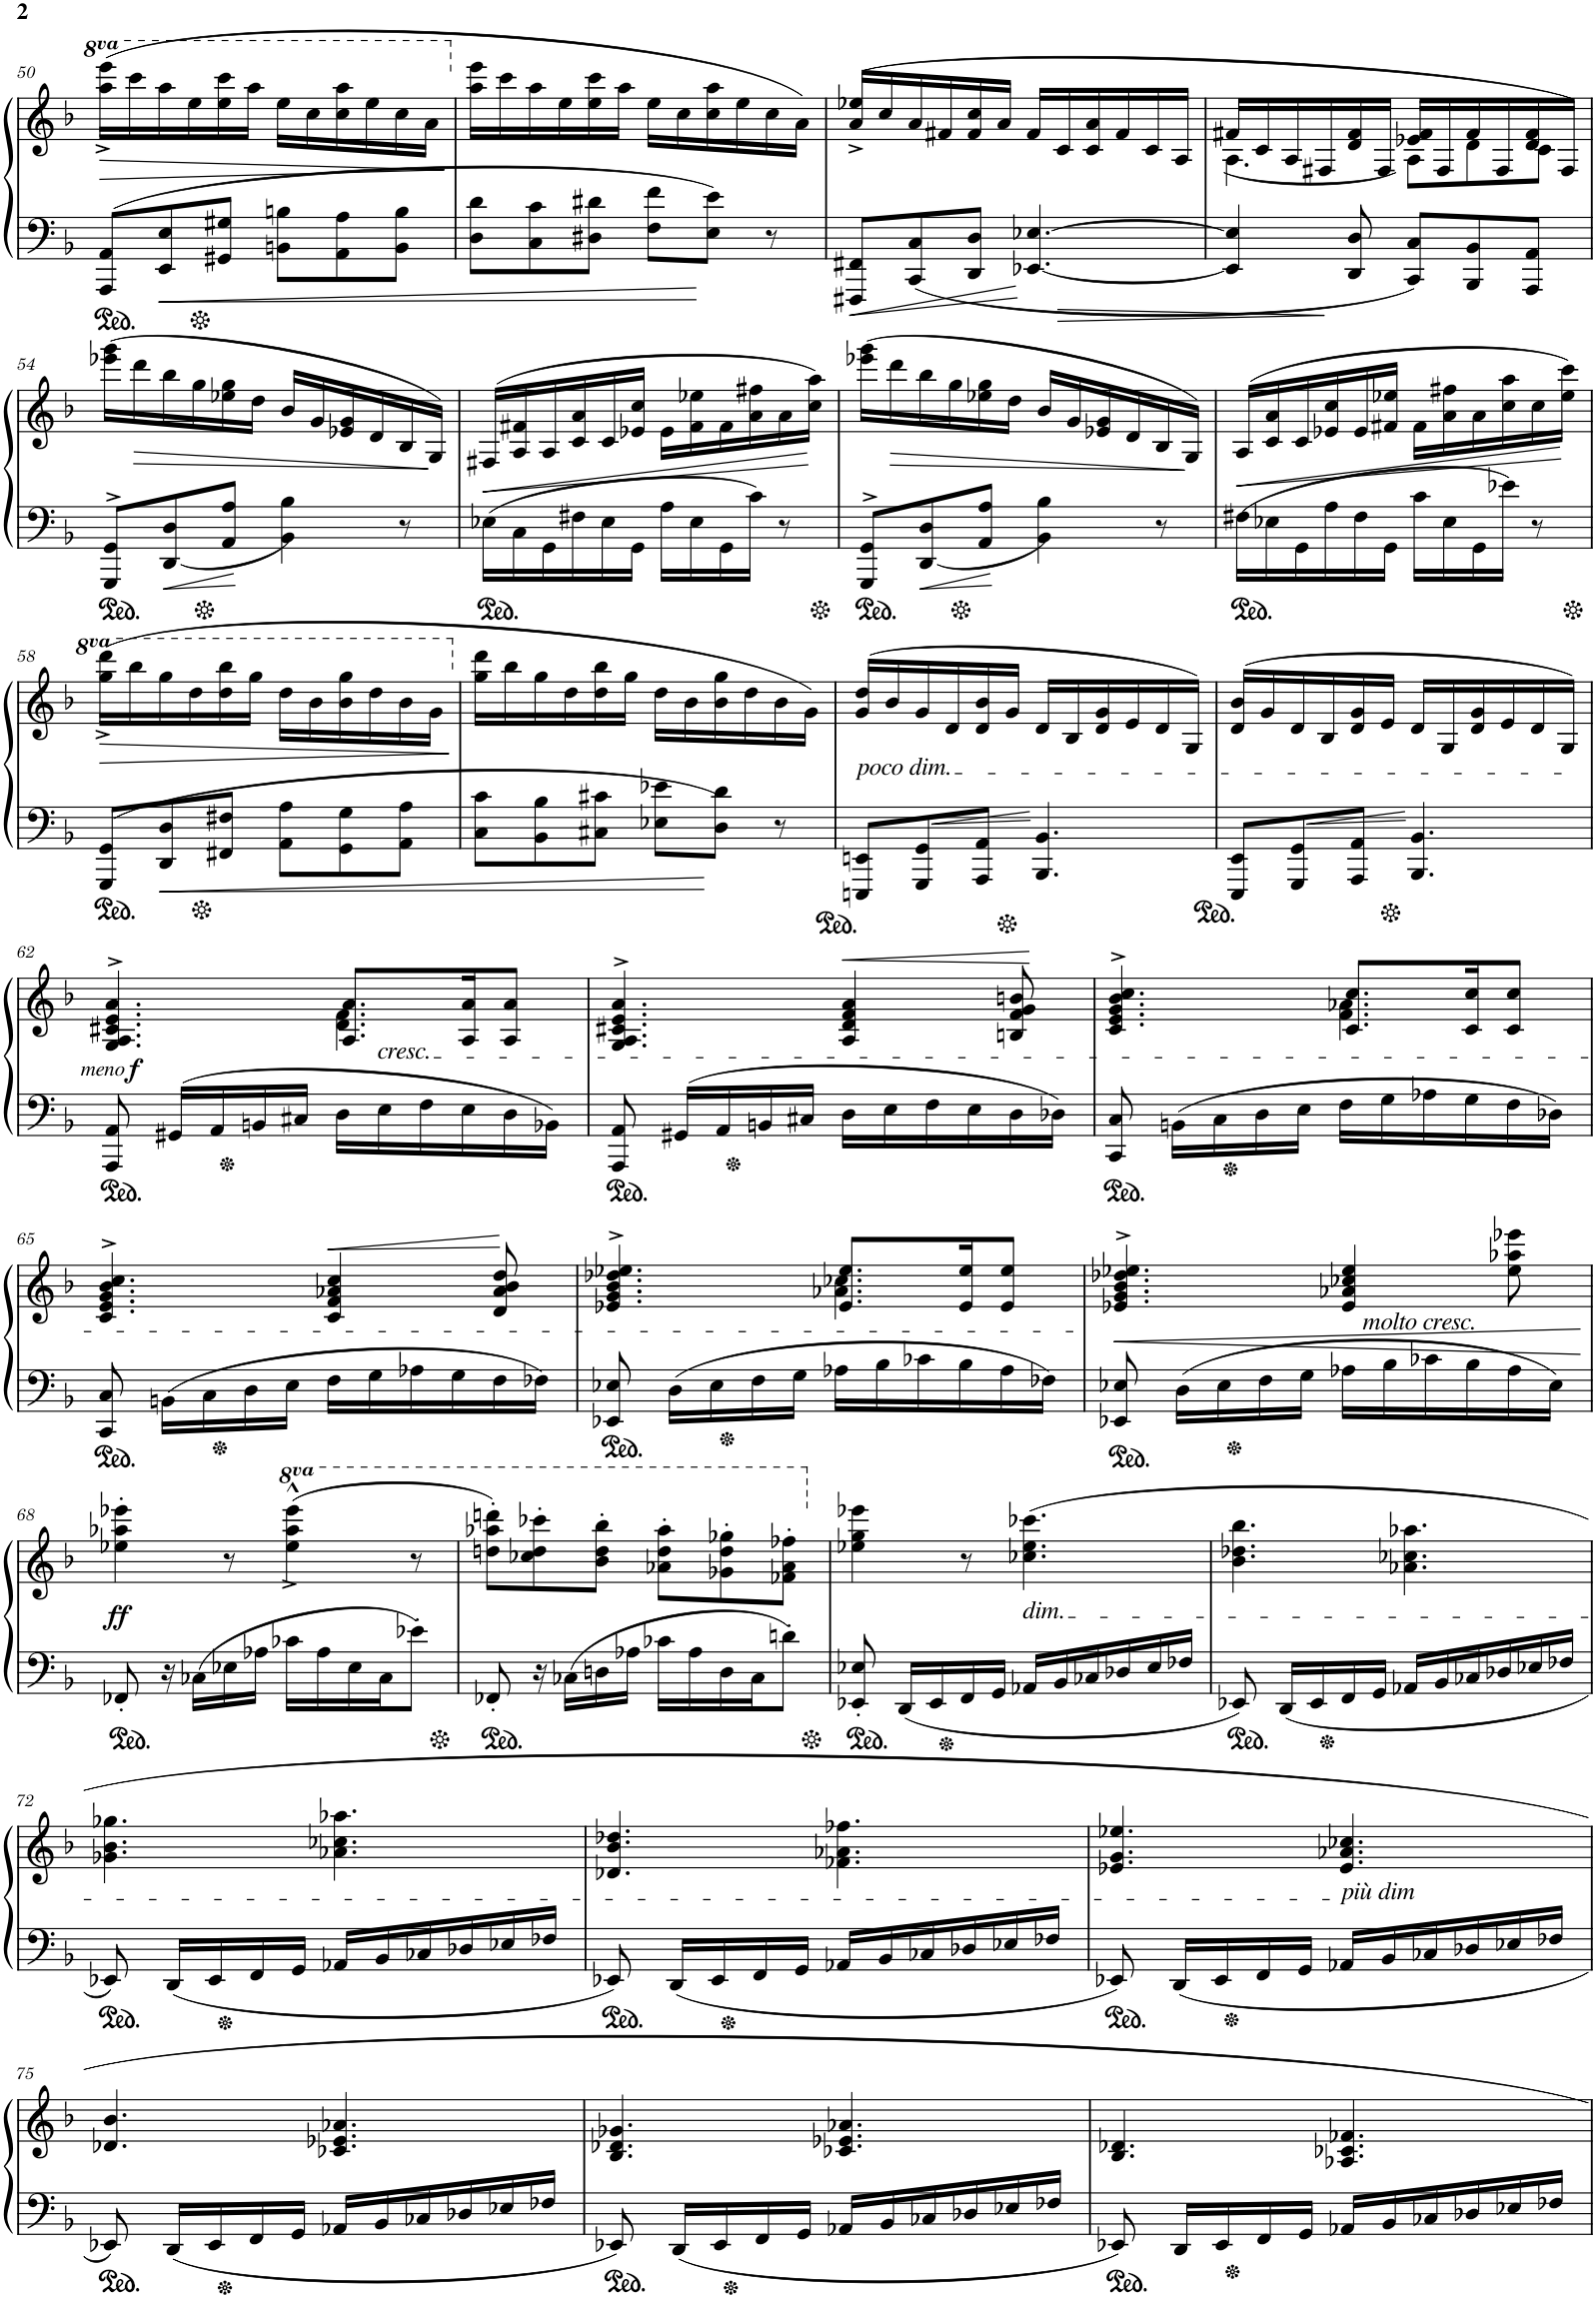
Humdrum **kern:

**kern	**kern	**dynam
*part1	*part1	*part1
*staff2	*staff1	*staff1/2
*I"Piano	*	*
*I'Pno.	*	*
!!LO:PB:g=z
*clefF4	*clefG2	*
*k[b-]	*k[b-]	*
*M6/8	*M6/8	*
*	*8va	*
=50	=50	=50
8AAA/^ 8AA/^L	(16aaa\^< 16eeee\^<LL	.
!	!	!LO:HP:b
.	16cccc\	>
8EE/^ 8E/^	16aaa\	.
.	16eee\	.
8GG#X/^ 8G#X/^J	16eee\ 16cccc\	.
.	16aaa\JJ	.
8BBn\^ 8Bn\^L	16eee\LL	.
.	16ccc\	.
8AA\^ 8A\^	16ccc\ 16aaa\	.
.	16eee\	.
8BB\^ 8B\^J	16ccc\	.
.	16aa\JJ	.
.	.	]
=51	=51	=51
*	*X8va	*
8D\^ 8d\^L	16aa\ 16eee\LL	.
.	16ccc\	.
8C\^ 8c\^	16aa\	.
.	16ee\	.
8D#X\^ 8d#X\^J	16ee\ 16ccc\	.
.	16aa\JJ	.
8F\^ 8f\^L	16ee\LL	.
.	16cc\	.
8E\^ 8e\^J	16cc\ 16aa\	.
.	16ee\	.
8r	16cc\	.
.	16a\JJ)	.
=52	=52	=52
8FFF#X/^ 8FF#X/^L	(16a/^ 16ee-X/^LL	.
.	16cc/	.
8CC/^ 8C/^	16a/	.
.	16f#X/	.
8DD/^ 8D/^J	16f#/ 16cc/	.
.	16a/JJ	.
[4.EE-X/^ [4.E-X/^	16f#/LL	.
.	16c/	.
.	16c/ 16a/	.
.	16f#/	.
.	16c/	.
.	16A/JJ	.
=53	=53	=53
*	*^	*
4EE-/]^ 4E-/]^	16f#X/LL	[4.A\	.
.	16c/	.	.
.	16A/	.	.
.	16F#X/	.	.
8DD/^ 8D/^	16d/ 16f#/	.	.
.	16F#/JJ	.	.
8CC/^ 8C/^L	16e-X/ 16f#/LL	8A\L]	.
.	16F#/	.	.
8BBB-/^ 8BB-/^	16f#/	8d\	.
.	16F#/	.	.
8AAA/^ 8AA/^J	16d/ 16f#/	8c\J	.
.	16F#/JJ)	.	.
*	*v	*v	*
!!LO:LB:g=z
=54	=54	=54
8GGG/^> 8GG/^>L	(16eee-X\^> 16ggg\^>LL	.
!	!	!LO:HP:b
.	16ddd\	>
8DD/^ 8D/^	16bb-\	.
.	16gg\	.
8AA/^ 8A/^J	16ee-X\ 16gg\	.
.	16dd\JJ	.
4BB-\^ 4B-\^	16b-/LL	.
.	16g/	.
.	16e-X/ 16g/	.
.	16d/	.
8r	16B-/	.
.	16G/JJ)	]
=55	=55	=55
!	!	!LO:HP:b
16E-X\LL	(16F#X/LL	<
16C\	16A/ 16f#X/	.
16GG\	16A/	.
16F#X\	16c/ 16a/	.
16E-\	16c/	.
16GG\JJ	16e-X/ 16cc/JJ	.
16A\LL	16e-\LL	.
16E-\	16f#\ 16ee-X\	.
16GG\	16f#\	.
16c\JJ	16a\ 16ff#X\	.
8r	16a\	.
.	16cc\ 16aa\JJ)	[
=56	=56	=56
8GGG/^> 8GG/^>L	(16eee-X\^> 16ggg\^>LL	.
!	!	!LO:HP:b
.	16ddd\	>
8DD/^ 8D/^	16bb-\	.
.	16gg\	.
8AA/^ 8A/^J	16ee-X\ 16gg\	.
.	16dd\JJ	.
4BB-\^ 4B-\^	16b-/LL	.
.	16g/	.
.	16e-X/ 16g/	.
.	16d/	.
8r	16B-/	.
.	16G/JJ)	]
=57	=57	=57
!	!	!LO:HP:b
16F#X\LL	(16A/LL	<
16E-X\	16c/ 16a/	.
16GG\	16c/	.
16A\	16e-X/ 16cc/	.
16F#\	16e-/	.
16GG\JJ	16f#X/ 16ee-X/JJ	.
16c\LL	16f#\LL	.
16E-\	16a\ 16ff#X\	.
16GG\	16a\	.
16e-X\JJ	16cc\ 16aa\	.
8r	16cc\	.
.	16ee-\ 16ccc\JJ)	[
!!LO:LB:g=z
=58	=58	=58
*	*8va	*
8GGG/^ 8GG/^L	(16ggg\^< 16dddd\^<LL	.
!	!	!LO:HP:b
.	16bbb-\	>
8DD/^ 8D/^	16ggg\	.
.	16ddd\	.
8FF#X/^ 8F#X/^J	16ddd\ 16bbb-\	.
.	16ggg\JJ	.
8AA\^ 8A\^L	16ddd\LL	.
.	16bb-\	.
8GG\^ 8G\^	16bb-\ 16ggg\	.
.	16ddd\	.
8AA\^ 8A\^J	16bb-\	.
.	16gg\JJ	.
.	.	]
=59	=59	=59
*	*X8va	*
8C\^ 8c\^L	16gg\ 16ddd\LL	.
.	16bb-\	.
8BB-\^ 8B-\^	16gg\	.
.	16dd\	.
8C#X\^ 8c#X\^J	16dd\ 16bb-\	.
.	16gg\JJ	.
8E-X\^ 8e-X\^L	16dd\LL	.
.	16b-\	.
8D\^ 8d\^J	16b-\ 16gg\	.
.	16dd\	.
8r	16b-\	.
.	16g\JJ)	.
=60	=60	=60
!	!LO:TX:b:i:t=poco dim.	!
8EEEn/ 8EEn/L	(>16g/ 16dd/LL	.
.	16b-/	.
8GGG/ 8GG/	16g/	.
.	16d/	.
8AAA/ 8AA/J	16d/ 16b-/	.
.	16g/JJ	.
4.BBB-/ 4.BB-/	16d/LL	.
.	16B-/	.
.	16d/ 16g/	.
.	16e/	.
.	16d/	.
.	16G/JJ)	.
=61	=61	=61
8EEE/ 8EE/L	(>16d/ 16b-/LL	.
.	16g/	.
8GGG/ 8GG/	16d/	.
.	16B-/	.
8AAA/ 8AA/J	16d/ 16g/	.
.	16e/JJ	.
4.BBB-/ 4.BB-/	16d/LL	.
.	16G/	.
.	16d/ 16g/	.
.	16e/	.
.	16d/	.
.	16G/JJ)	.
!!LO:LB:g=z
=62	=62	=62
*	*^	*
!	!	!	!LO:DY:b
!	!	!	!LO:DY:n=1:b
8AAA/^^ 8AA/^^	4.G/^> 4.A/^> 4.c#X/^> 4.e/^> 4.a/^>	4.ryy	other-dynamics f
16GG#X/LL	.	.	.
16AA/	.	.	.
16BBn/	.	.	.
16C#X/JJ	.	.	.
16D\LL	8.A/ 8.a/L	4.d\ 4.f\	.
!LO:TX:a:i:t=cresc.	!	!	!
16E\	.	.	.
16F\	.	.	.
16E\	16A/ 16a/K	.	.
16D\	8A/ 8a/J	.	.
16BB-X\JJ	.	.	.
*	*v	*v	*
=63	=63	=63
8AAA/^^ 8AA/^^	4.G/^> 4.A/^> 4.c#X/^> 4.e/^> 4.a/^>	.
16GG#X/LL	.	.
16AA/	.	.
16BBn/	.	.
16C#X/JJ	.	.
!	!	!LO:HP:b
16D\LL	4A/ 4d/ 4f/ 4a/	<
16E\	.	.
16F\	.	.
16E\	.	.
16D\	8Bn/ 8f/ 8g/ 8bn/	.
16D-X\JJ	.	.
.	.	[
=64	=64	=64
*	*^	*
8CC/^^ 8C/^^	4.c/^> 4.e/^> 4.g/^> 4.b-/^> 4.cc/^>	4.ryy	.
16BBn\LL	.	.	.
16C\	.	.	.
16D\	.	.	.
16E\JJ	.	.	.
16F\LL	8.c/ 8.cc/L	4.f\ 4.a-X\	.
16G\	.	.	.
16A-X\	.	.	.
16G\	16c/ 16cc/K	.	.
16F\	8c/ 8cc/J	.	.
16D-X\JJ	.	.	.
*	*v	*v	*
!!LO:LB:g=z
=65	=65	=65
8CC/^^ 8C/^^	4.c/^> 4.e/^> 4.g/^> 4.b-/^> 4.cc/^>	.
16BBn\LL	.	.
16C\	.	.
16D\	.	.
16E\JJ	.	.
!	!	!LO:HP:b
16F\LL	4c/ 4f/ 4a-X/ 4cc/	<
16G\	.	.
16A-X\	.	.
16G\	.	.
16F\	8d/ 8a-/ 8b-/ 8dd/	.
16F-X\JJ	.	.
.	.	[
=66	=66	=66
*	*^	*
8EE-X/^^ 8E-X/^^	4.e-X/^> 4.g/^> 4.b-/^> 4.dd-X/^> 4.ee-X/^>	4.ryy	.
16D\LL	.	.	.
16E-\	.	.	.
16F\	.	.	.
16G\JJ	.	.	.
16A-X\LL	8.e-/ 8.ee-/L	4.a-X\ 4.cc-X\	.
16B-\	.	.	.
16c-X\	.	.	.
16B-\	16e-/ 16ee-/K	.	.
16A-\	8e-/ 8ee-/J	.	.
16F-X\JJ	.	.	.
*	*v	*v	*
=67	=67	=67
!	!	!LO:HP:b
8EE-X/^^ 8E-X/^^	4.e-X/^> 4.g/^> 4.b-/^> 4.dd-X/^> 4.ee-X/^>	<
16D\LL	.	.
16E-\	.	.
16F\	.	.
16G\JJ	.	.
!	!LO:TX:b:i:t=molto cresc.	!
16A-X\LL	4e-/ 4a-X/ 4cc-X/ 4ee-/	.
16B-\	.	.
16c-X\	.	.
16B-\	.	.
16A-\	8ee-\ 8aa-X\ 8eee-X\	.
16E-\JJ	.	.
.	.	[
!!LO:LB:g=z
=68	=68	=68
!	!	!LO:DY:b
8FF-X'^/	4ee-X\' 4aa-X\' 4eee-X\'	ff
16r	.	.
16C-X\LL	.	.
16E-X\	8r	.
16A-X\JJ	.	.
*	*8va	*
16c-X\LL	(4eee-\^^^< 4aaa-\^^^< 4eeee-\^^^<	.
16A-\	.	.
16E-\	.	.
16C-\J	.	.
8e-X'\J	8r	.
=69	=69	=69
8FF-X'^/	8dddn\' 8aaa-X\' 8ddddn\'L)	.
16r	8ccc-X\' 8ddd\' 8cccc-X\'	.
16C-X\LL	.	.
16Dn\	8bb-\' 8ddd\' 8bbb-\'J	.
16A-X\JJ	.	.
16c-X\LL	8aa-X\' 8ddd\' 8aaa-\'L	.
16A-\	.	.
16D\	8gg-X\' 8ddd\' 8ggg-X\'	.
16C-\J	.	.
8dn'\J	8ff-X\' 8aa-\' 8fff-X\'J	.
=70	=70	=70
*	*X8va	*
8EE-X/'^^ 8E-X/'^^	4ee-X\ 4gg\ 4eee-X\	.
16DD/LL	.	.
16EE-/	.	.
16FF/	8r	.
16GG/JJ	.	.
!	!LO:TX:b:i:t=dim.	!
16AA-X/LL	4.cc-X\ 4.ee-\ 4.ccc-X\	.
16BB-/	.	.
16C-X/	.	.
16D-X/	.	.
16E-/	.	.
16F-X/JJ	.	.
=71	=71	=71
8EE-X^^/	4.b-\ 4.dd-X\ 4.bb-\	.
16DD/LL	.	.
16EE-/	.	.
16FF/	.	.
16GG/JJ	.	.
16AA-X/LL	4.a-X\ 4.cc-X\ 4.aa-X\	.
16BB-/	.	.
16C-X/	.	.
16D-X/	.	.
16E-X/	.	.
16F-X/JJ	.	.
!!LO:LB:g=z
=72	=72	=72
8EE-X^^/	4.g-X\ 4.b-\ 4.gg-X\	.
16DD/LL	.	.
16EE-/	.	.
16FF/	.	.
16GG/JJ	.	.
16AA-X/LL	4.a-X\ 4.cc-X\ 4.aa-X\	.
16BB-/	.	.
16C-X/	.	.
16D-X/	.	.
16E-X/	.	.
16F-X/JJ	.	.
=73	=73	=73
8EE-X^^/	4.d-X/ 4.b-/ 4.dd-X/	.
16DD/LL	.	.
16EE-/	.	.
16FF/	.	.
16GG/JJ	.	.
16AA-X/LL	4.f-X\ 4.a-X\ 4.ff-X\	.
16BB-/	.	.
16C-X/	.	.
16D-X/	.	.
16E-X/	.	.
16F-X/JJ	.	.
=74	=74	=74
8EE-X^^/	4.e-X/ 4.g/ 4.ee-X/	.
16DD/LL	.	.
16EE-/	.	.
16FF/	.	.
16GG/JJ	.	.
!	!LO:TX:b:i:t=più dim	!
16AA-X/LL	4.e-/ 4.a-X/ 4.cc-X/	.
16BB-/	.	.
16C-X/	.	.
16D-X/	.	.
16E-X/	.	.
16F-X/JJ	.	.
!!LO:LB:g=z
=75	=75	=75
8EE-X^^/	4.d-X/ 4.b-/	.
16DD/LL	.	.
16EE-/	.	.
16FF/	.	.
16GG/JJ	.	.
16AA-X/LL	4.c-X/ 4.e-X/ 4.a-X/	.
16BB-/	.	.
16C-X/	.	.
16D-X/	.	.
16E-X/	.	.
16F-X/JJ	.	.
=76	=76	=76
8EE-X^^/	4.B-/ 4.d-X/ 4.g-X/	.
16DD/LL	.	.
16EE-/	.	.
16FF/	.	.
16GG/JJ	.	.
16AA-X/LL	4.c-X/ 4.e-X/ 4.a-X/	.
16BB-/	.	.
16C-X/	.	.
16D-X/	.	.
16E-X/	.	.
16F-X/JJ	.	.
=77	=77	=77
8EE-X^^/	4.B-/ 4.d-X/	.
16DD/LL	.	.
16EE-/	.	.
16FF/	.	.
16GG/JJ	.	.
16AA-X/LL	4.A-X/ 4.c-X/ 4.f-X/	.
16BB-/	.	.
16C-X/	.	.
16D-X/	.	.
16E-X/	.	.
16F-X/JJ	.	.
=	=	=
*-	*-	*-
